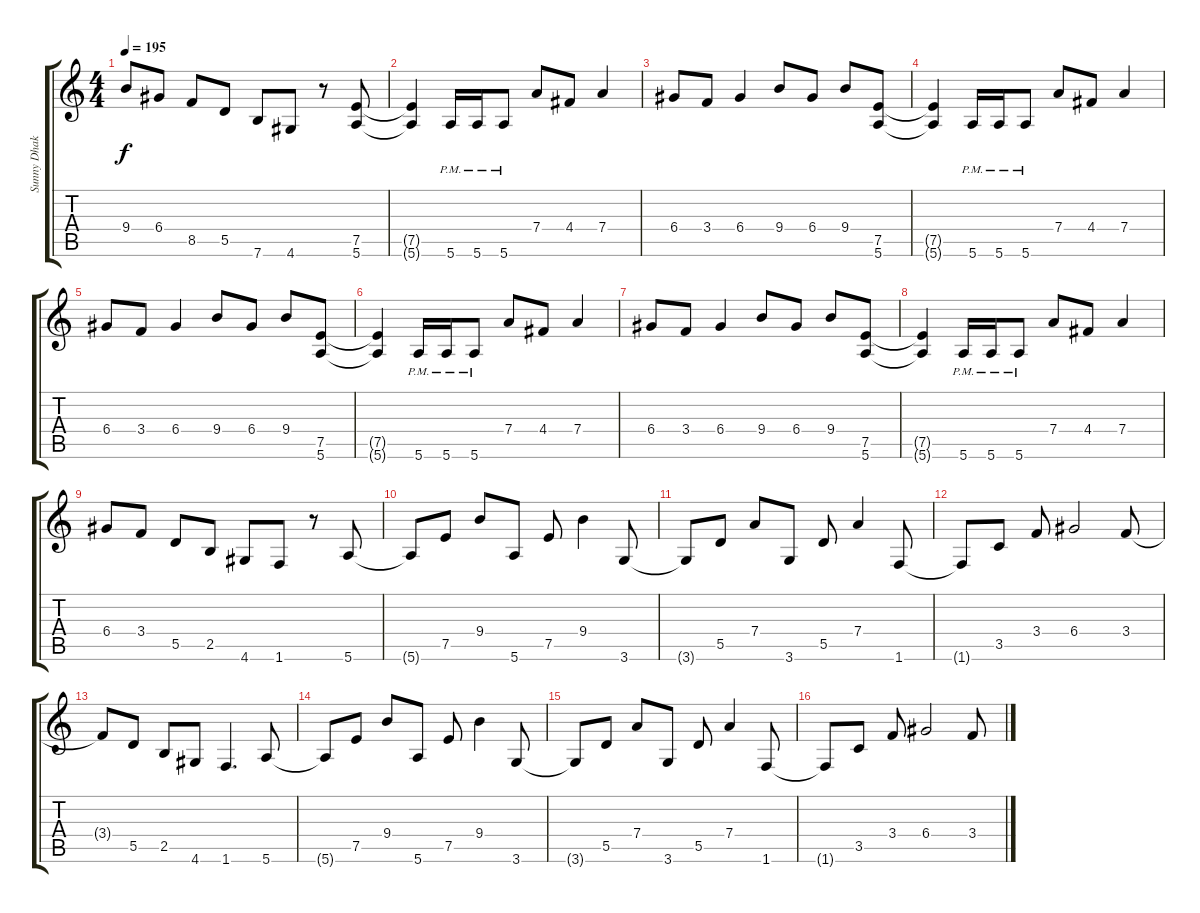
\track ("Sunny Dhak" "Sunny Dhak") {instrument distortionguitar}
\staff {score tabs}
\tuning (E4 B3 G3 D3 A2 E2) {hide}
\ts (4 4)
\tempo 195
\clef g2
\ks c
9.4.8{dy f} 6.4.8 8.5.8 5.5.8 7.6.8 4.6.8 r.8 (7.5 5.6).8 |
(7.5{t} 5.6{t}).4 5.6{pm}.16 5.6{pm}.16 5.6{pm}.8 7.4.8 4.4.8 7.4.4 |
6.4.8 3.4.8 6.4.4 9.4.8 6.4.8 9.4.8 (7.5 5.6).8 |
(7.5{t} 5.6{t}).4 5.6{pm}.16 5.6{pm}.16 5.6{pm}.8 7.4.8 4.4.8 7.4.4 |
6.4.8 3.4.8 6.4.4 9.4.8 6.4.8 9.4.8 (7.5 5.6).8 |
(7.5{t} 5.6{t}).4 5.6{pm}.16 5.6{pm}.16 5.6{pm}.8 7.4.8 4.4.8 7.4.4 |
6.4.8 3.4.8 6.4.4 9.4.8 6.4.8 9.4.8 (7.5 5.6).8 |
(7.5{t} 5.6{t}).4 5.6{pm}.16 5.6{pm}.16 5.6{pm}.8 7.4.8 4.4.8 7.4.4 |
6.4.8 3.4.8 5.5.8 2.5.8 4.6.8 1.6.8 r.8 5.6.8 |
5.6{t}.8 7.5.8 9.4.8 5.6.8 7.5.8 9.4.4 3.6.8 |
3.6{t}.8 5.5.8 7.4.8 3.6.8 5.5.8 7.4.4 1.6.8 |
1.6{t}.8 3.5.8 3.4.8 6.4.2 3.4.8 |
3.4{t}.8 5.5.8 2.5.8 4.6.8 1.6.4{d} 5.6.8 |
5.6{t}.8 7.5.8 9.4.8 5.6.8 7.5.8 9.4.4 3.6.8 |
3.6{t}.8 5.5.8 7.4.8 3.6.8 5.5.8 7.4.4 1.6.8 |
1.6{t}.8 3.5.8 3.4.8 6.4.2 3.4.8
